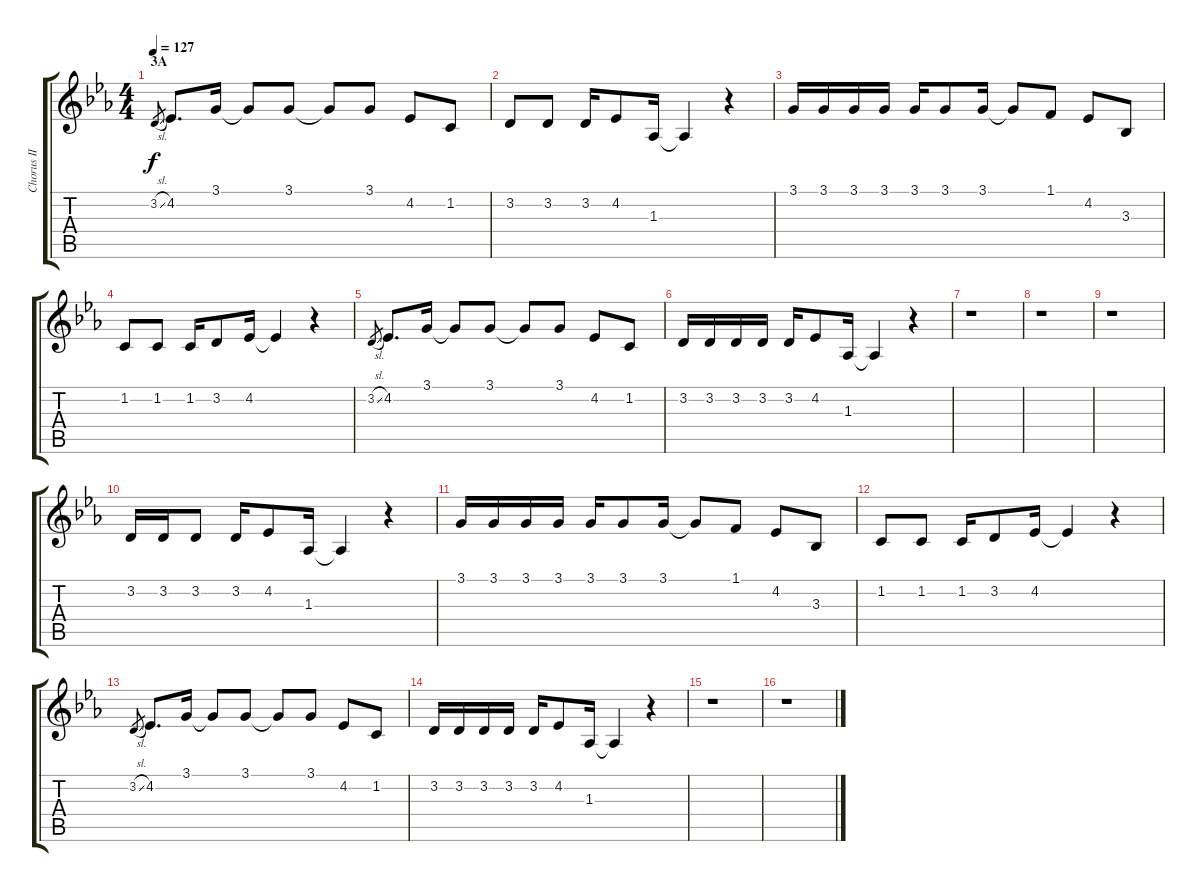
\track ("Chorus II" "Chorus II") {instrument voiceoohs}
\staff {score tabs}
\tuning (E4 B3 G3 D3 A2 E2) {hide}
\ts (4 4)
\section ("" "3A")
\tempo 127
\clef g2
\ks eb
3.2{sl}.8{gr dy f} 4.2.8{d} 3.1.16 3.1{t}.8 3.1.8 3.1{t}.8 3.1.8 4.2.8 1.2.8 |
3.2.8 3.2.8 3.2.16 4.2.8 1.3.16 1.3{t}.4 r.4 |
3.1.16 3.1.16 3.1.16 3.1.16 3.1.16 3.1.8 3.1.16 3.1{t}.8 1.1.8 4.2.8 3.3.8 |
1.2.8 1.2.8 1.2.16 3.2.8 4.2.16 4.2{t}.4 r.4 |
3.2{sl}.8{gr} 4.2.8{d} 3.1.16 3.1{t}.8 3.1.8 3.1{t}.8 3.1.8 4.2.8 1.2.8 |
3.2.16 3.2.16 3.2.16 3.2.16 3.2.16 4.2.8 1.3.16 1.3{t}.4 r.4 |
r.1 |
r.1 |
r.1 |
3.2.16 3.2.16 3.2.8 3.2.16 4.2.8 1.3.16 1.3{t}.4 r.4 |
3.1.16 3.1.16 3.1.16 3.1.16 3.1.16 3.1.8 3.1.16 3.1{t}.8 1.1.8 4.2.8 3.3.8 |
1.2.8 1.2.8 1.2.16 3.2.8 4.2.16 4.2{t}.4 r.4 |
3.2{sl}.8{gr} 4.2.8{d} 3.1.16 3.1{t}.8 3.1.8 3.1{t}.8 3.1.8 4.2.8 1.2.8 |
3.2.16 3.2.16 3.2.16 3.2.16 3.2.16 4.2.8 1.3.16 1.3{t}.4 r.4 |
r.1 |
r.1
